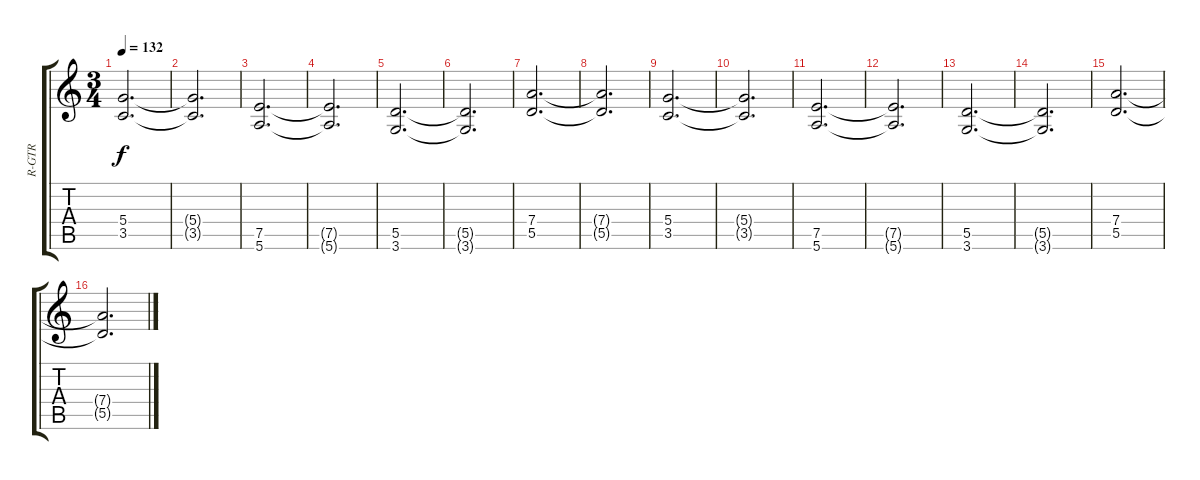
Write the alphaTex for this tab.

\track ("R-GTR" "R-GTR") {instrument distortionguitar}
\staff {score tabs}
\tuning (E4 B3 G3 D3 A2 E2) {hide}
\ts (3 4)
\tempo 132
\clef g2
\ks c
(5.4 3.5).2{d dy f} |
(5.4{t} 3.5{t}).2{d} |
(7.5 5.6).2{d} |
(7.5{t} 5.6{t}).2{d} |
(5.5 3.6).2{d} |
(5.5{t} 3.6{t}).2{d} |
(7.4 5.5).2{d} |
(7.4{t} 5.5{t}).2{d} |
(5.4 3.5).2{d} |
(5.4{t} 3.5{t}).2{d} |
(7.5 5.6).2{d} |
(7.5{t} 5.6{t}).2{d} |
(5.5 3.6).2{d} |
(5.5{t} 3.6{t}).2{d} |
(7.4 5.5).2{d} |
(7.4{t} 5.5{t}).2{d}
